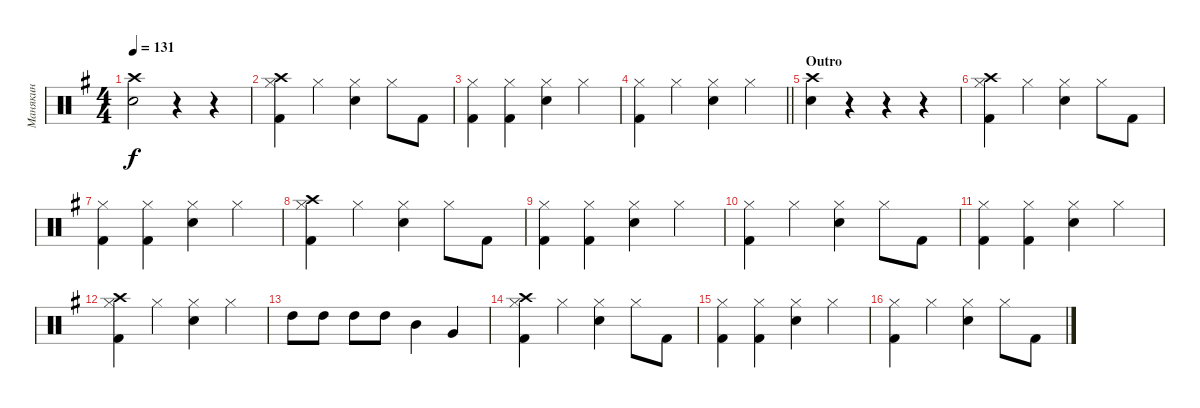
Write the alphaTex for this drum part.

\track ("Манякин" "Манякин") {instrument percussion}
\staff {score}
\articulation defaults
\ts (4 4)
\tempo 131
\clef neutral
\ks g
("Snare (hit) 2" "Crash high (hit)").2{dy f} r.4 r.4 |
("Hi-Hat (closed)" "Crash high (hit)" "Kick (hit) 2").4 "Hi-Hat (closed)".4 ("Hi-Hat (closed)" "Snare (hit) 2").4 "Hi-Hat (closed)".8 "Kick (hit) 2".8 |
("Hi-Hat (closed)" "Kick (hit) 2").4 ("Hi-Hat (closed)" "Kick (hit) 2").4 ("Hi-Hat (closed)" "Snare (hit) 2").4 "Hi-Hat (closed)".4 |
\barLineRight lightlight
("Hi-Hat (closed)" "Kick (hit) 2").4 "Hi-Hat (closed)".4 ("Hi-Hat (closed)" "Snare (hit) 2").4 "Hi-Hat (closed)".4 |
\section ("" "Outro")
("Snare (hit) 2" "Crash high (hit)").4 r.4 r.4 r.4 |
("Crash high (hit)" "Hi-Hat (closed)" "Kick (hit) 2").4 "Hi-Hat (closed)".4 ("Hi-Hat (closed)" "Snare (hit) 2").4 "Hi-Hat (closed)".8 "Kick (hit) 2".8 |
("Hi-Hat (closed)" "Kick (hit) 2").4 ("Hi-Hat (closed)" "Kick (hit) 2").4 ("Hi-Hat (closed)" "Snare (hit) 2").4 "Hi-Hat (closed)".4 |
("Hi-Hat (closed)" "Kick (hit) 2" "Crash high (hit)").4 "Hi-Hat (closed)".4 ("Hi-Hat (closed)" "Snare (hit) 2").4 "Hi-Hat (closed)".8 "Kick (hit) 2".8 |
("Hi-Hat (closed)" "Kick (hit) 2").4 ("Hi-Hat (closed)" "Kick (hit) 2").4 ("Hi-Hat (closed)" "Snare (hit) 2").4 "Hi-Hat (closed)".4 |
("Hi-Hat (closed)" "Kick (hit) 2").4 "Hi-Hat (closed)".4 ("Hi-Hat (closed)" "Snare (hit) 2").4 "Hi-Hat (closed)".8 "Kick (hit) 2".8 |
("Hi-Hat (closed)" "Kick (hit) 2").4 ("Hi-Hat (closed)" "Kick (hit) 2").4 ("Hi-Hat (closed)" "Snare (hit) 2").4 "Hi-Hat (closed)".4 |
("Crash high (hit)" "Hi-Hat (closed)" "Kick (hit) 2").4 "Hi-Hat (closed)".4 ("Hi-Hat (closed)" "Snare (hit) 2").4 "Hi-Hat (closed)".4 |
"High Tom (hit)".8 "High Tom (hit)".8 "High Tom (hit)".8 "High Tom (hit)".8 "Mid Tom (hit)".4 "Very Low Tom (hit)".4 |
("Crash high (hit)" "Hi-Hat (closed)" "Kick (hit) 2").4 "Hi-Hat (closed)".4 ("Hi-Hat (closed)" "Snare (hit) 2").4 "Hi-Hat (closed)".8 "Kick (hit) 2".8 |
("Hi-Hat (closed)" "Kick (hit) 2").4 ("Hi-Hat (closed)" "Kick (hit) 2").4 ("Hi-Hat (closed)" "Snare (hit) 2").4 "Hi-Hat (closed)".4 |
("Hi-Hat (closed)" "Kick (hit) 2").4 "Hi-Hat (closed)".4 ("Hi-Hat (closed)" "Snare (hit) 2").4 "Hi-Hat (closed)".8 "Kick (hit) 2".8
